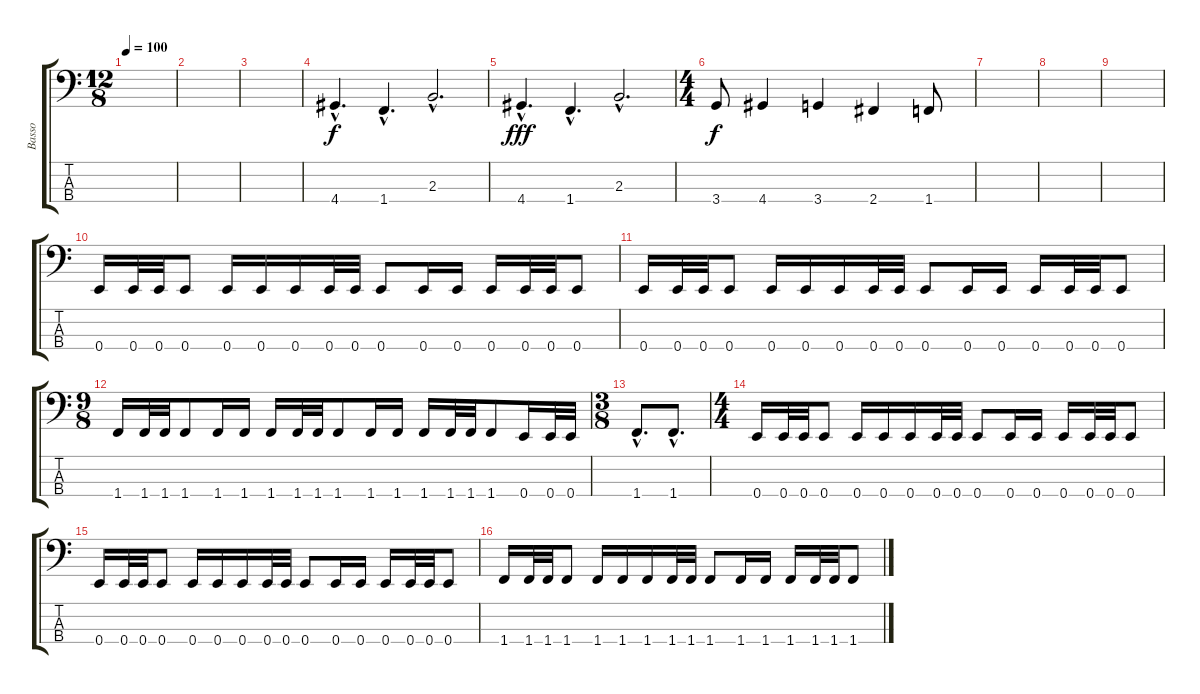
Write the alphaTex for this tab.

\track ("Basso" "Basso") {instrument electricbassfinger}
\staff {score tabs}
\tuning (G2 D2 A1 E1) {hide}
\ts (12 8)
\tempo 100
\clef f4
\ks c
|
|
|
4.4{hac}.4{d} 1.4{hac}.4{d} 2.3{hac}.2{d} |
4.4{hac}.4{d dy fff} 1.4{hac}.4{d} 2.3{hac}.2{d} |
\ts (4 4)
3.4.8{dy f} 4.4.4 3.4.4 2.4.4 1.4.8 |
|
|
|
0.4.16 0.4.32 0.4.32 0.4.8 0.4.16 0.4.16 0.4.16 0.4.32 0.4.32 0.4.8 0.4.16 0.4.16 0.4.16 0.4.32 0.4.32 0.4.8 |
0.4.16 0.4.32 0.4.32 0.4.8 0.4.16 0.4.16 0.4.16 0.4.32 0.4.32 0.4.8 0.4.16 0.4.16 0.4.16 0.4.32 0.4.32 0.4.8 |
\ts (9 8)
1.4.16 1.4.32 1.4.32 1.4.8 1.4.16 1.4.16 1.4.16 1.4.32 1.4.32 1.4.8 1.4.16 1.4.16 1.4.16 1.4.32 1.4.32 1.4.8 0.4.16 0.4.32 0.4.32 |
\ts (3 8)
1.4{hac}.8{d} 1.4{hac}.8{d} |
\ts (4 4)
0.4.16 0.4.32 0.4.32 0.4.8 0.4.16 0.4.16 0.4.16 0.4.32 0.4.32 0.4.8 0.4.16 0.4.16 0.4.16 0.4.32 0.4.32 0.4.8 |
0.4.16 0.4.32 0.4.32 0.4.8 0.4.16 0.4.16 0.4.16 0.4.32 0.4.32 0.4.8 0.4.16 0.4.16 0.4.16 0.4.32 0.4.32 0.4.8 |
1.4.16 1.4.32 1.4.32 1.4.8 1.4.16 1.4.16 1.4.16 1.4.32 1.4.32 1.4.8 1.4.16 1.4.16 1.4.16 1.4.32 1.4.32 1.4.8
